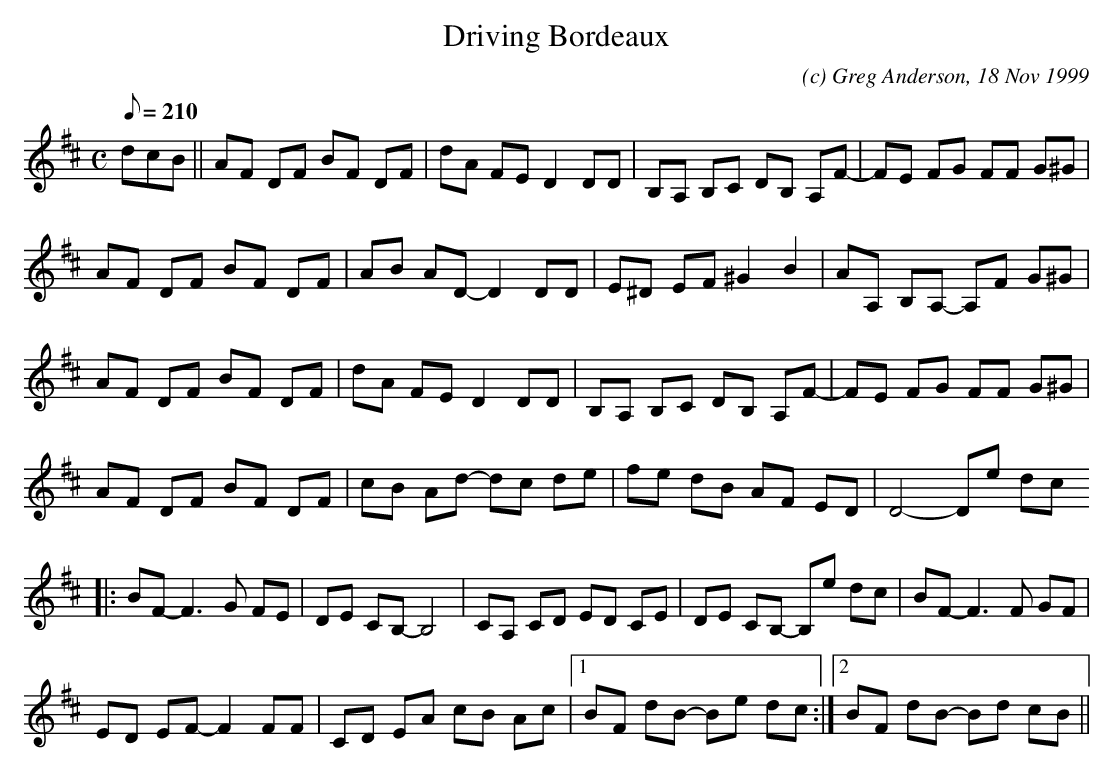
X:1
T:Driving Bordeaux
M:C
L:1/8
Q:210
C:(c) Greg Anderson, 18 Nov 1999
K:D
dcB||AF DF BF DF|dA FE D2 DD|B,A, B,C DB, A,F-|FE FG FF G^G|
AF DF BF DF|AB AD- D2 DD|E^D EF ^G2 B2|AA, B,A,- A,F G^G|
AF DF BF DF|dA FE D2 DD|B,A, B,C DB, A,F-|FE FG FF G^G|
AF DF BF DF|cB Ad- dc de|fe dB AF ED|D4- De dc
|:BF- F3 G FE|DE CB,- B,4|CA, CD ED CE|DE CB,- B,e dc|BF- F3 F GF|
ED EF- F2 FF|CD EA cB Ac|1BF dB- Be dc:|2BF dB- Bd cB||
